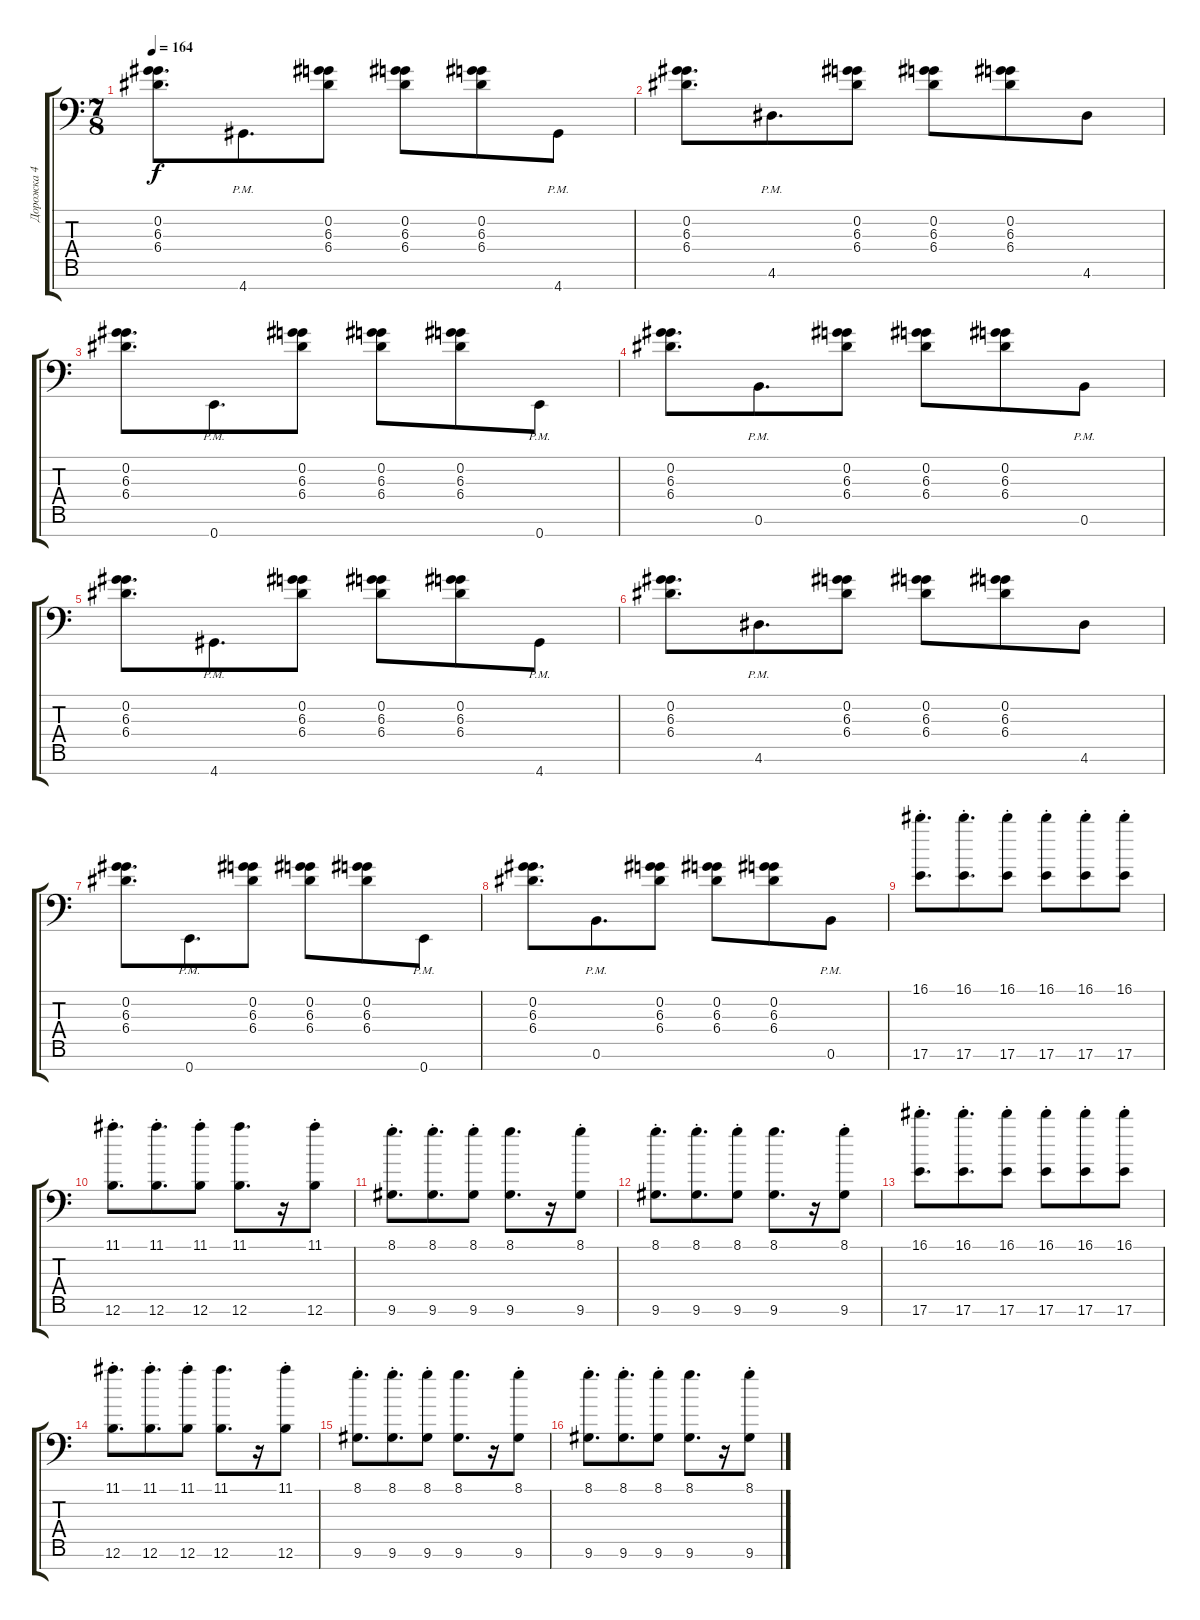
\track ("Дорожка 4" "Дорожка 4") {instrument distortionguitar}
\staff {score tabs}
\tuning (B3 G3 D3 A2 E2 B1 E1) {hide}
\ts (7 8)
\tempo 164
\clef f4
\ks c
(0.2 6.3 6.4).8{d dy f} 4.7{pm}.8{d} (0.2 6.3 6.4).8 (0.2 6.3 6.4).8 (0.2 6.3 6.4).8 4.7{pm}.8 |
(0.2 6.3 6.4).8{d} 4.6{pm}.8{d} (0.2 6.3 6.4).8 (0.2 6.3 6.4).8 (0.2 6.3 6.4).8 4.6.8 |
(0.2 6.3 6.4).8{d} 0.7{pm}.8{d} (0.2 6.3 6.4).8 (0.2 6.3 6.4).8 (0.2 6.3 6.4).8 0.7{pm}.8 |
(0.2 6.3 6.4).8{d} 0.6{pm}.8{d} (0.2 6.3 6.4).8 (0.2 6.3 6.4).8 (0.2 6.3 6.4).8 0.6{pm}.8 |
(0.2 6.3 6.4).8{d} 4.7{pm}.8{d} (0.2 6.3 6.4).8 (0.2 6.3 6.4).8 (0.2 6.3 6.4).8 4.7{pm}.8 |
(0.2 6.3 6.4).8{d} 4.6{pm}.8{d} (0.2 6.3 6.4).8 (0.2 6.3 6.4).8 (0.2 6.3 6.4).8 4.6.8 |
(0.2 6.3 6.4).8{d} 0.7{pm}.8{d} (0.2 6.3 6.4).8 (0.2 6.3 6.4).8 (0.2 6.3 6.4).8 0.7{pm}.8 |
(0.2 6.3 6.4).8{d} 0.6{pm}.8{d} (0.2 6.3 6.4).8 (0.2 6.3 6.4).8 (0.2 6.3 6.4).8 0.6{pm}.8 |
(16.1{st} 17.6{st}).8{d volume 11 instrument lead1square} (16.1{st} 17.6{st}).8{d} (16.1{st} 17.6{st}).8 (16.1{st} 17.6{st}).8 (16.1{st} 17.6{st}).8 (16.1{st} 17.6{st}).8 |
(11.1{st} 12.6{st}).8{d} (11.1{st} 12.6{st}).8{d} (11.1{st} 12.6{st}).8 (11.1 12.6).8{d} r.16 (11.1{st} 12.6{st}).8 |
(8.1{st} 9.6{st}).8{d} (8.1{st} 9.6{st}).8{d} (8.1{st} 9.6{st}).8 (8.1 9.6).8{d} r.16 (8.1{st} 9.6{st}).8 |
(8.1{st} 9.6{st}).8{d} (8.1{st} 9.6{st}).8{d} (8.1{st} 9.6{st}).8 (8.1 9.6).8{d} r.16 (8.1{st} 9.6{st}).8 |
(16.1{st} 17.6{st}).8{d} (16.1{st} 17.6{st}).8{d} (16.1{st} 17.6{st}).8 (16.1{st} 17.6{st}).8 (16.1{st} 17.6{st}).8 (16.1{st} 17.6{st}).8 |
(11.1{st} 12.6{st}).8{d} (11.1{st} 12.6{st}).8{d} (11.1{st} 12.6{st}).8 (11.1 12.6).8{d} r.16 (11.1{st} 12.6{st}).8 |
(8.1{st} 9.6{st}).8{d} (8.1{st} 9.6{st}).8{d} (8.1{st} 9.6{st}).8 (8.1 9.6).8{d} r.16 (8.1{st} 9.6{st}).8 |
(8.1{st} 9.6{st}).8{d} (8.1{st} 9.6{st}).8{d} (8.1{st} 9.6{st}).8 (8.1 9.6).8{d} r.16 (8.1{st} 9.6{st}).8
